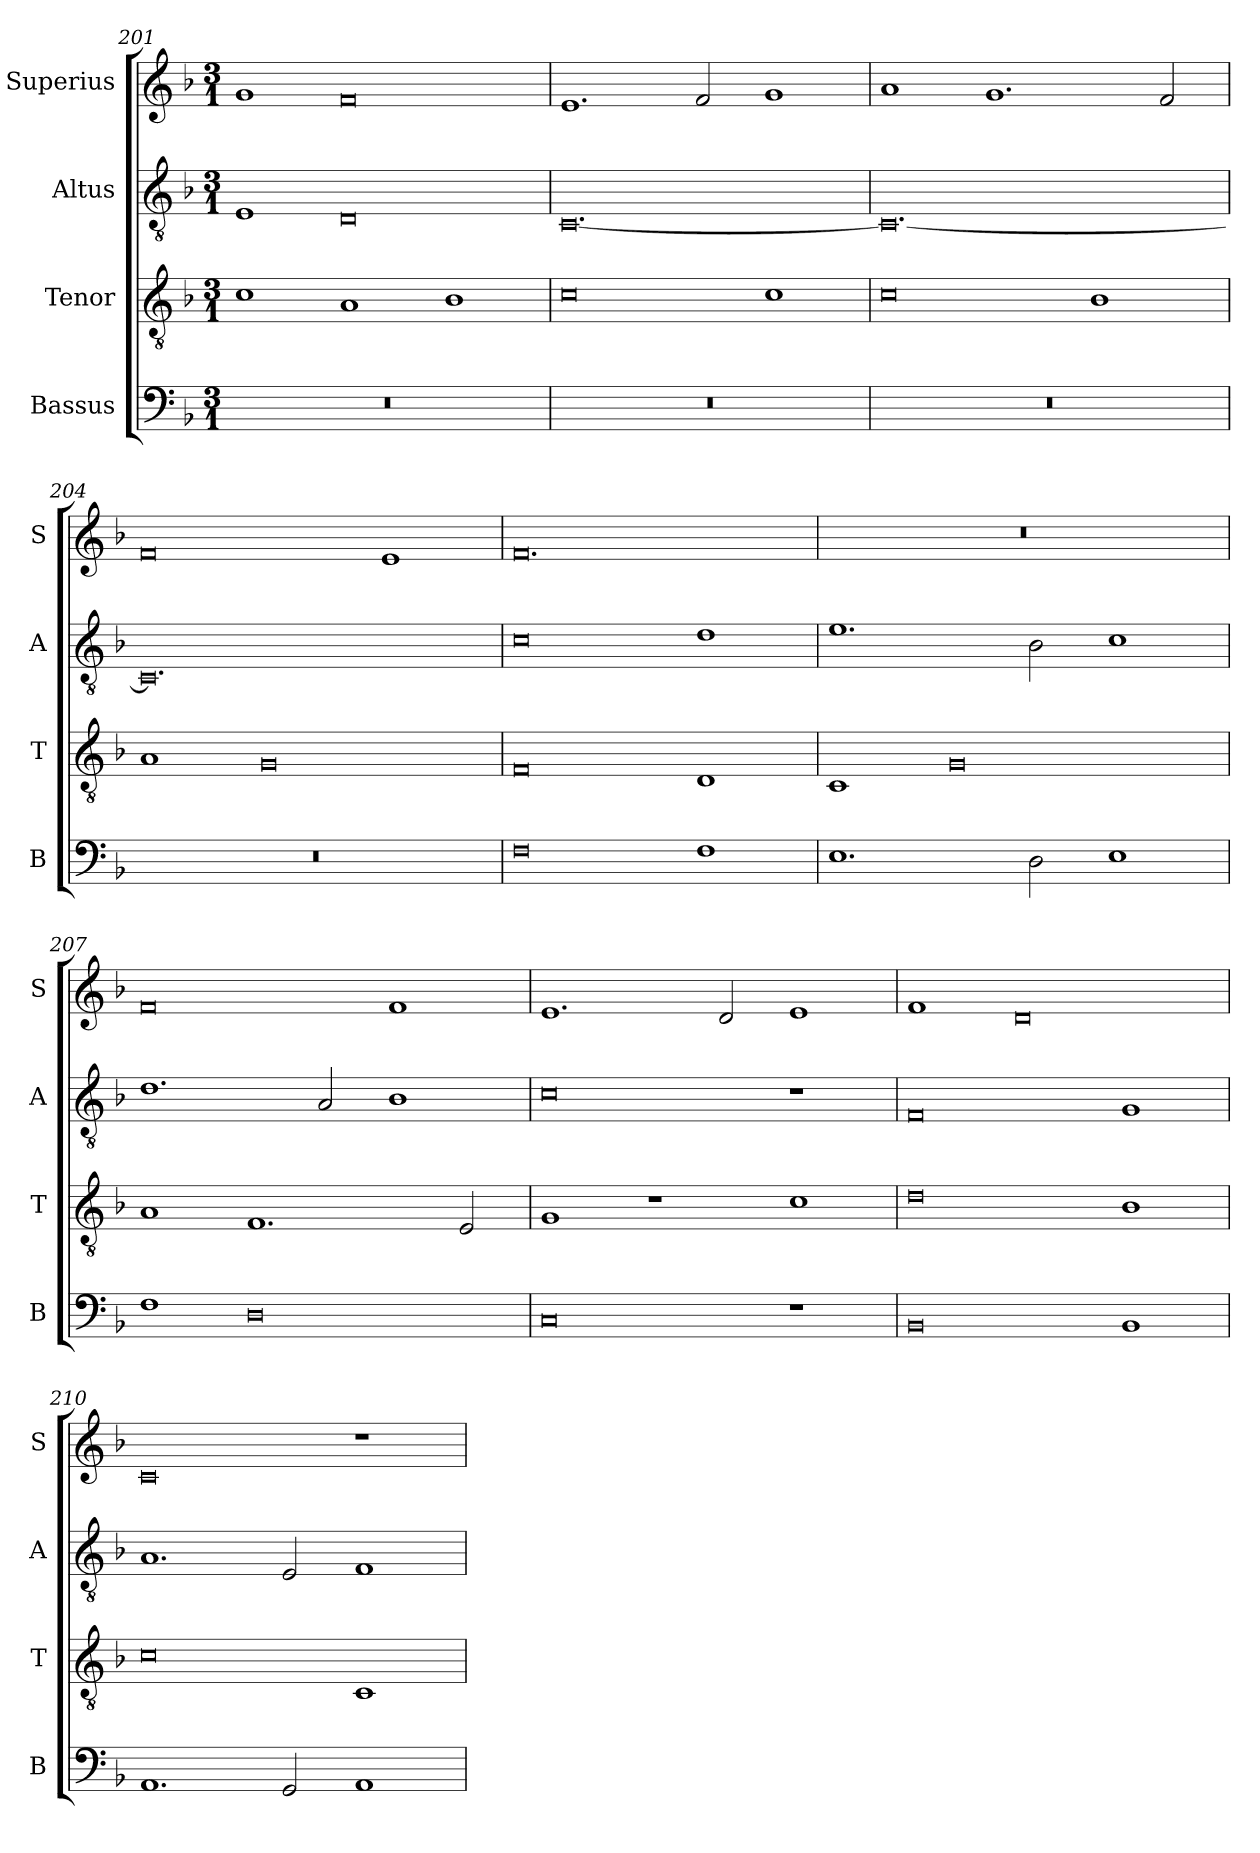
**kern	**kern	**kern	**kern
*part4	*part3	*part2	*part1
*staff4	*staff3	*staff2	*staff1
*I"Bassus	*I"Tenor	*I"Altus	*I"Superius
*I'B	*I'T	*I'A	*I'S
*clefF4	*clefGv2	*clefGv2	*clefG2
*k[b-]	*k[b-]	*k[b-]	*k[b-]
*M3/1	*M3/1	*M3/1	*M3/1
=201	=201	=201	=201
0.r	1c	1E	1g
.	1A	0D	0f
.	1B-	.	.
=202	=202	=202	=202
0.r	0c	[0.C	1.e
.	.	.	2f/
.	1c	.	1g
=203	=203	=203	=203
0.r	0c	0.C_	1a
.	.	.	1.g
.	1B-	.	.
.	.	.	2f/
=204	=204	=204	=204
0.r	1A	0.C]	0f
.	0G	.	.
.	.	.	1e
=205	=205	=205	=205
0F	0F	0c	0.f
1F	1D	1d	.
=206	=206	=206	=206
1.E	1C	1.e	0.r
.	0G	.	.
2D\	.	2B-\	.
1E	.	1c	.
=207	=207	=207	=207
1F	1A	1.d	0f
0D	1.F	.	.
.	.	2A/	.
.	.	1B-	1f
.	2E/	.	.
=208	=208	=208	=208
0C	1G	0c	1.e
.	1r	.	.
.	.	.	2d/
1r	1c	1r	1e
=209	=209	=209	=209
0BB-	0d	0F	1f
.	.	.	0d
1BB-	1B-	1G	.
=210	=210	=210	=210
1.AA	0c	1.A	0c
2GG/	.	2E/	.
1AA	1C	1F	1r
=	=	=	=
*-	*-	*-	*-
